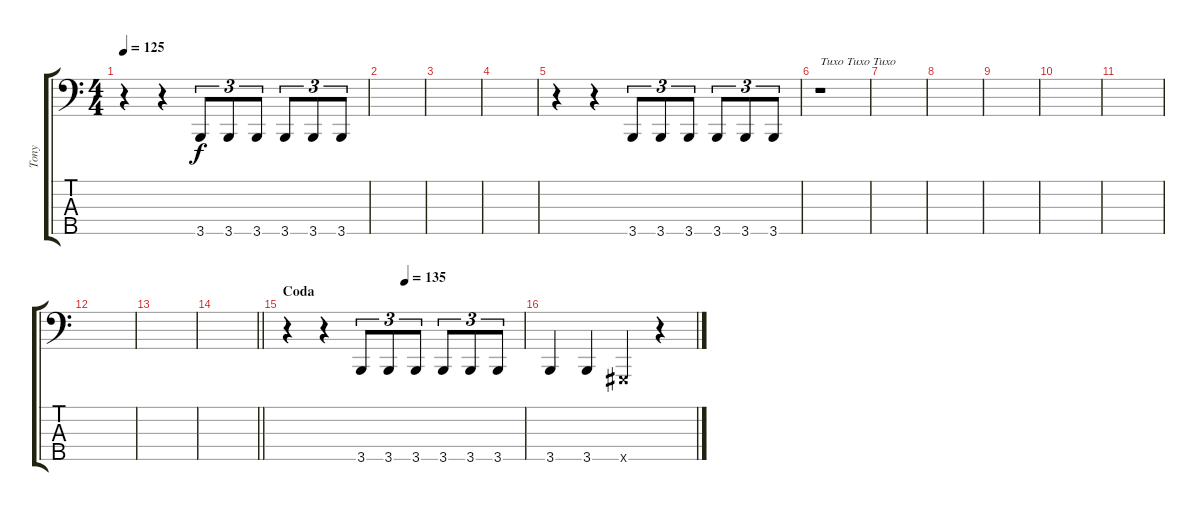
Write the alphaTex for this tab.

\track ("Tony" "Tony") {instrument electricbasspick}
\staff {score tabs}
\tuning (E2 B1 Gb1 Db1 Ab0) {hide}
\ts (4 4)
\tempo 125
\clef f4
\ks c
r.4{dy f} r.4 3.5.8{tu (3 2) volume 10 instrument slapbass1} 3.5.8{tu (3 2)} 3.5.8{tu (3 2)} 3.5.8{tu (3 2)} 3.5.8{tu (3 2)} 3.5.8{tu (3 2)} |
|
|
|
r.4 r.4 3.5.8{tu (3 2)} 3.5.8{tu (3 2)} 3.5.8{tu (3 2)} 3.5.8{tu (3 2)} 3.5.8{tu (3 2)} 3.5.8{tu (3 2)} |
r.1{txt "Тихо Тихо Тихо"} |
|
|
|
|
|
|
|
\barLineRight lightlight
|
\section ("" "Coda")
\tempo (135 0.5)
r.4 r.4 3.5.8{tu (3 2)} 3.5.8{tu (3 2)} 3.5.8{tu (3 2)} 3.5.8{tu (3 2)} 3.5.8{tu (3 2)} 3.5.8{tu (3 2)} |
3.5.4 3.5.4 0.5{x}.4 r.4
